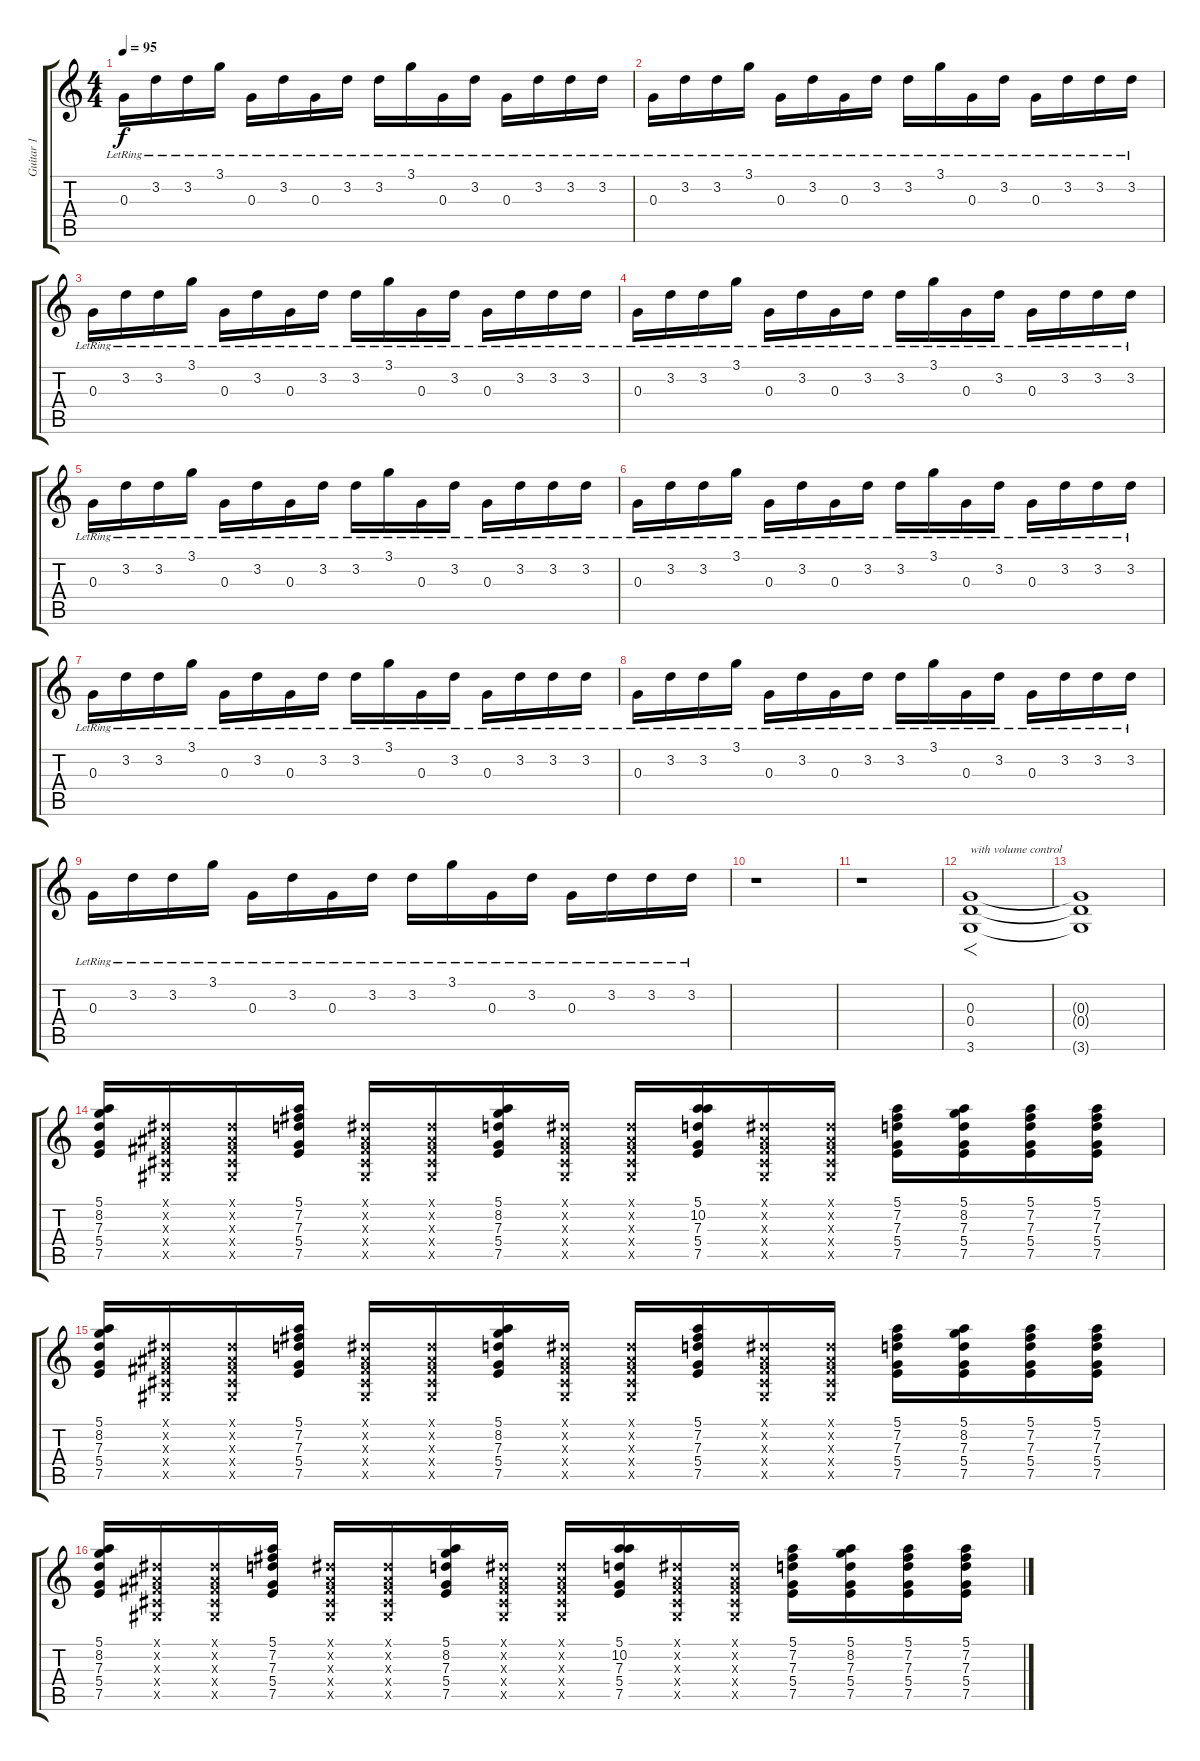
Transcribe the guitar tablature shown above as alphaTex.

\track ("Guitar 1" "Guitar 1") {instrument overdrivenguitar}
\staff {score tabs}
\tuning (E4 B3 G3 D3 A2 E2) {hide}
\ts (4 4)
\tempo 95
\clef g2
\ks c
0.3{lr}.16{dy f} 3.2{lr}.16 3.2{lr}.16 3.1{lr}.16 0.3{lr}.16 3.2{lr}.16 0.3{lr}.16 3.2{lr}.16 3.2{lr}.16 3.1{lr}.16 0.3{lr}.16 3.2{lr}.16 0.3{lr}.16 3.2{lr}.16 3.2{lr}.16 3.2{lr}.16 |
0.3{lr}.16 3.2{lr}.16 3.2{lr}.16 3.1{lr}.16 0.3{lr}.16 3.2{lr}.16 0.3{lr}.16 3.2{lr}.16 3.2{lr}.16 3.1{lr}.16 0.3{lr}.16 3.2{lr}.16 0.3{lr}.16 3.2{lr}.16 3.2{lr}.16 3.2{lr}.16 |
0.3{lr}.16 3.2{lr}.16 3.2{lr}.16 3.1{lr}.16 0.3{lr}.16 3.2{lr}.16 0.3{lr}.16 3.2{lr}.16 3.2{lr}.16 3.1{lr}.16 0.3{lr}.16 3.2{lr}.16 0.3{lr}.16 3.2{lr}.16 3.2{lr}.16 3.2{lr}.16 |
0.3{lr}.16 3.2{lr}.16 3.2{lr}.16 3.1{lr}.16 0.3{lr}.16 3.2{lr}.16 0.3{lr}.16 3.2{lr}.16 3.2{lr}.16 3.1{lr}.16 0.3{lr}.16 3.2{lr}.16 0.3{lr}.16 3.2{lr}.16 3.2{lr}.16 3.2{lr}.16 |
0.3{lr}.16 3.2{lr}.16 3.2{lr}.16 3.1{lr}.16 0.3{lr}.16 3.2{lr}.16 0.3{lr}.16 3.2{lr}.16 3.2{lr}.16 3.1{lr}.16 0.3{lr}.16 3.2{lr}.16 0.3{lr}.16 3.2{lr}.16 3.2{lr}.16 3.2{lr}.16 |
0.3{lr}.16 3.2{lr}.16 3.2{lr}.16 3.1{lr}.16 0.3{lr}.16 3.2{lr}.16 0.3{lr}.16 3.2{lr}.16 3.2{lr}.16 3.1{lr}.16 0.3{lr}.16 3.2{lr}.16 0.3{lr}.16 3.2{lr}.16 3.2{lr}.16 3.2{lr}.16 |
0.3{lr}.16 3.2{lr}.16 3.2{lr}.16 3.1{lr}.16 0.3{lr}.16 3.2{lr}.16 0.3{lr}.16 3.2{lr}.16 3.2{lr}.16 3.1{lr}.16 0.3{lr}.16 3.2{lr}.16 0.3{lr}.16 3.2{lr}.16 3.2{lr}.16 3.2{lr}.16 |
0.3{lr}.16 3.2{lr}.16 3.2{lr}.16 3.1{lr}.16 0.3{lr}.16 3.2{lr}.16 0.3{lr}.16 3.2{lr}.16 3.2{lr}.16 3.1{lr}.16 0.3{lr}.16 3.2{lr}.16 0.3{lr}.16 3.2{lr}.16 3.2{lr}.16 3.2{lr}.16 |
0.3{lr}.16 3.2{lr}.16 3.2{lr}.16 3.1{lr}.16 0.3{lr}.16 3.2{lr}.16 0.3{lr}.16 3.2{lr}.16 3.2{lr}.16 3.1{lr}.16 0.3{lr}.16 3.2{lr}.16 0.3{lr}.16 3.2{lr}.16 3.2{lr}.16 3.2{lr}.16 |
r.1 |
r.1 |
(0.3 0.4 3.6).1{f txt "with volume control"} |
(0.3{t} 0.4{t} 3.6{t}).1 |
(5.1 8.2 7.3 5.4 7.5).16 (-1.1{x} -1.2{x} -1.3{x} -1.4{x} -1.5{x}).16 (-1.1{x} -1.2{x} -1.3{x} -1.4{x} -1.5{x}).16 (5.1 7.2 7.3 5.4 7.5).16 (-1.1{x} -1.2{x} -1.3{x} -1.4{x} -1.5{x}).16 (-1.1{x} -1.2{x} -1.3{x} -1.4{x} -1.5{x}).16 (5.1 8.2 7.3 5.4 7.5).16 (-1.1{x} -1.2{x} -1.3{x} -1.4{x} -1.5{x}).16 (-1.1{x} -1.2{x} -1.3{x} -1.4{x} -1.5{x}).16 (5.1 10.2 7.3 5.4 7.5).16 (-1.1{x} -1.2{x} -1.3{x} -1.4{x} -1.5{x}).16 (-1.1{x} -1.2{x} -1.3{x} -1.4{x} -1.5{x}).16 (5.1 7.2 7.3 5.4 7.5).16 (5.1 8.2 7.3 5.4 7.5).16 (5.1 7.2 7.3 5.4 7.5).16 (5.1 7.2 7.3 5.4 7.5).16 |
(5.1 8.2 7.3 5.4 7.5).16 (-1.1{x} -1.2{x} -1.3{x} -1.4{x} -1.5{x}).16 (-1.1{x} -1.2{x} -1.3{x} -1.4{x} -1.5{x}).16 (5.1 7.2 7.3 5.4 7.5).16 (-1.1{x} -1.2{x} -1.3{x} -1.4{x} -1.5{x}).16 (-1.1{x} -1.2{x} -1.3{x} -1.4{x} -1.5{x}).16 (5.1 8.2 7.3 5.4 7.5).16 (-1.1{x} -1.2{x} -1.3{x} -1.4{x} -1.5{x}).16 (-1.1{x} -1.2{x} -1.3{x} -1.4{x} -1.5{x}).16 (5.1 7.2 7.3 5.4 7.5).16 (-1.1{x} -1.2{x} -1.3{x} -1.4{x} -1.5{x}).16 (-1.1{x} -1.2{x} -1.3{x} -1.4{x} -1.5{x}).16 (5.1 7.2 7.3 5.4 7.5).16 (5.1 8.2 7.3 5.4 7.5).16 (5.1 7.2 7.3 5.4 7.5).16 (5.1 7.2 7.3 5.4 7.5).16 |
(5.1 8.2 7.3 5.4 7.5).16 (-1.1{x} -1.2{x} -1.3{x} -1.4{x} -1.5{x}).16 (-1.1{x} -1.2{x} -1.3{x} -1.4{x} -1.5{x}).16 (5.1 7.2 7.3 5.4 7.5).16 (-1.1{x} -1.2{x} -1.3{x} -1.4{x} -1.5{x}).16 (-1.1{x} -1.2{x} -1.3{x} -1.4{x} -1.5{x}).16 (5.1 8.2 7.3 5.4 7.5).16 (-1.1{x} -1.2{x} -1.3{x} -1.4{x} -1.5{x}).16 (-1.1{x} -1.2{x} -1.3{x} -1.4{x} -1.5{x}).16 (5.1 10.2 7.3 5.4 7.5).16 (-1.1{x} -1.2{x} -1.3{x} -1.4{x} -1.5{x}).16 (-1.1{x} -1.2{x} -1.3{x} -1.4{x} -1.5{x}).16 (5.1 7.2 7.3 5.4 7.5).16 (5.1 8.2 7.3 5.4 7.5).16 (5.1 7.2 7.3 5.4 7.5).16 (5.1 7.2 7.3 5.4 7.5).16
